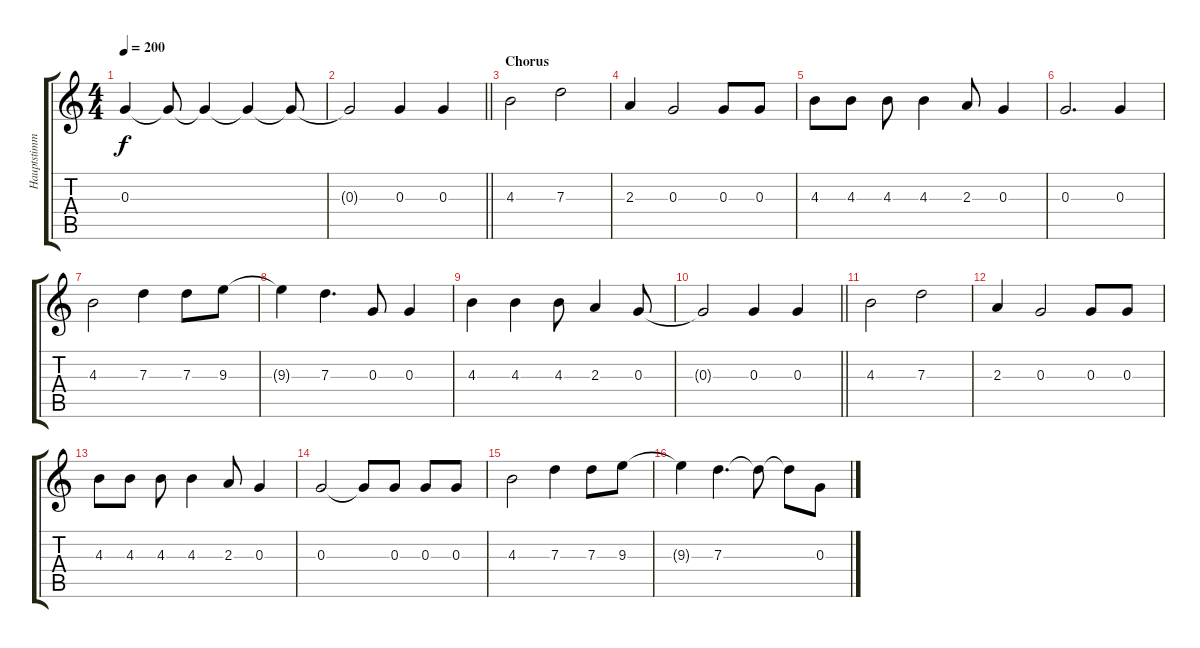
\track ("Hauptstimme" "Hauptstimm") {instrument overdrivenguitar}
\staff {score tabs}
\tuning (E4 B3 G3 D3 A2 E2) {hide}
\ts (4 4)
\tempo 200
\clef g2
\ks c
0.3.4{dy f} 0.3{t}.8 0.3{t}.4 0.3{t}.4 0.3{t}.8 |
\barLineRight lightlight
0.3{t}.2 0.3.4 0.3.4 |
\section ("" "Chorus")
4.3.2 7.3.2 |
2.3.4 0.3.2 0.3.8 0.3.8 |
4.3.8 4.3.8 4.3.8 4.3.4 2.3.8 0.3.4 |
0.3.2{d} 0.3.4 |
4.3.2 7.3.4 7.3.8 9.3.8 |
9.3{t}.4 7.3.4{d} 0.3.8 0.3.4 |
4.3.4 4.3.4 4.3.8 2.3.4 0.3.8 |
\barLineRight lightlight
0.3{t}.2 0.3.4 0.3.4 |
\section ("" "")
4.3.2 7.3.2 |
2.3.4 0.3.2 0.3.8 0.3.8 |
4.3.8 4.3.8 4.3.8 4.3.4 2.3.8 0.3.4 |
0.3.2 0.3{t}.8 0.3.8 0.3.8 0.3.8 |
4.3.2 7.3.4 7.3.8 9.3.8 |
9.3{t}.4 7.3.4{d} 7.3{t}.8 7.3{t}.8 0.3.8
